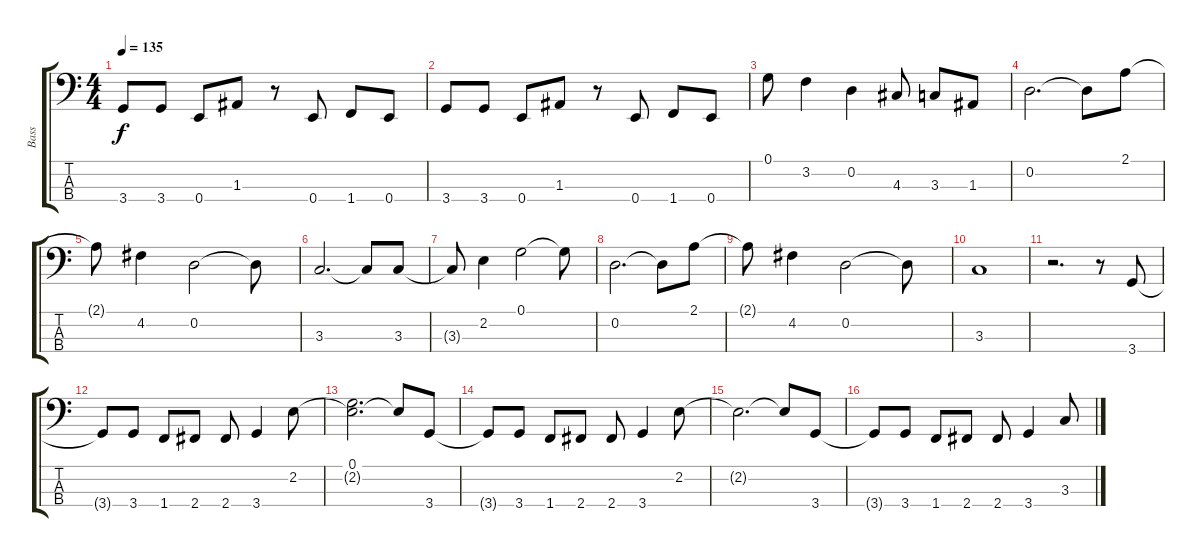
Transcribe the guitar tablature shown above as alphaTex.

\track ("Bass" "Bass") {instrument electricbassfinger}
\staff {score tabs}
\tuning (G2 D2 A1 E1) {hide}
\ts (4 4)
\tempo 135
\clef f4
\ks c
3.4.8{dy f} 3.4.8 0.4.8 1.3.8 r.8 0.4.8 1.4.8 0.4.8 |
3.4.8 3.4.8 0.4.8 1.3.8 r.8 0.4.8 1.4.8 0.4.8 |
0.1.8 3.2.4 0.2.4 4.3.8 3.3.8 1.3.8 |
0.2.2{d} 0.2{t}.8 2.1.8 |
2.1{t}.8 4.2.4 0.2.2 0.2{t}.8 |
3.3.2{d} 3.3{t}.8 3.3.8 |
3.3{t}.8 2.2.4 0.1.2 0.1{t}.8 |
0.2.2{d} 0.2{t}.8 2.1.8 |
2.1{t}.8 4.2.4 0.2.2 0.2{t}.8 |
3.3.1 |
r.2{d} r.8 3.4.8 |
3.4{t}.8 3.4.8 1.4.8 2.4.8 2.4.8 3.4.4 2.2.8 |
(0.1 2.2{t}).2{d} 2.2{t}.8 3.4.8 |
3.4{t}.8 3.4.8 1.4.8 2.4.8 2.4.8 3.4.4 2.2.8 |
2.2{t}.2{d} 2.2{t}.8 3.4.8 |
3.4{t}.8 3.4.8 1.4.8 2.4.8 2.4.8 3.4.4 3.3.8
